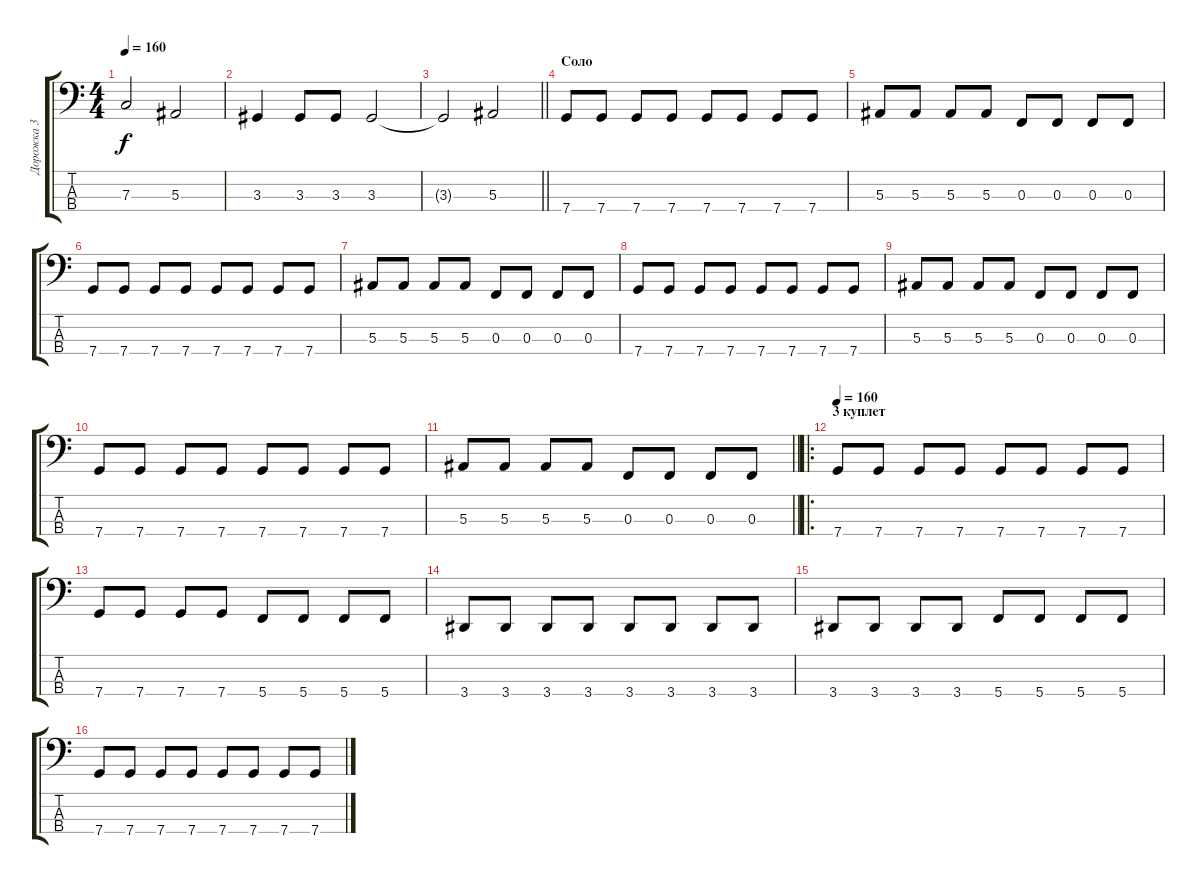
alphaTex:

\track ("Дорожка 3" "Дорожка 3") {instrument slapbass1}
\staff {score tabs}
\tuning (Eb2 Bb1 F1 C1) {hide}
\ts (4 4)
\tempo 160
\clef f4
\ks c
7.3.2{dy f} 5.3.2 |
3.3.4 3.3.8 3.3.8 3.3.2 |
\barLineRight lightlight
3.3{t}.2 5.3.2 |
\section ("" "Соло")
7.4.8 7.4.8 7.4.8 7.4.8 7.4.8 7.4.8 7.4.8 7.4.8 |
5.3.8 5.3.8 5.3.8 5.3.8 0.3.8 0.3.8 0.3.8 0.3.8 |
7.4.8 7.4.8 7.4.8 7.4.8 7.4.8 7.4.8 7.4.8 7.4.8 |
5.3.8 5.3.8 5.3.8 5.3.8 0.3.8 0.3.8 0.3.8 0.3.8 |
7.4.8 7.4.8 7.4.8 7.4.8 7.4.8 7.4.8 7.4.8 7.4.8 |
5.3.8 5.3.8 5.3.8 5.3.8 0.3.8 0.3.8 0.3.8 0.3.8 |
7.4.8 7.4.8 7.4.8 7.4.8 7.4.8 7.4.8 7.4.8 7.4.8 |
\barLineRight lightlight
5.3.8 5.3.8 5.3.8 5.3.8 0.3.8 0.3.8 0.3.8 0.3.8 |
\ro
\section ("" "3 куплет")
\tempo 160
7.4.8 7.4.8 7.4.8 7.4.8 7.4.8 7.4.8 7.4.8 7.4.8 |
7.4.8 7.4.8 7.4.8 7.4.8 5.4.8 5.4.8 5.4.8 5.4.8 |
3.4.8 3.4.8 3.4.8 3.4.8 3.4.8 3.4.8 3.4.8 3.4.8 |
3.4.8 3.4.8 3.4.8 3.4.8 5.4.8 5.4.8 5.4.8 5.4.8 |
7.4.8 7.4.8 7.4.8 7.4.8 7.4.8 7.4.8 7.4.8 7.4.8
